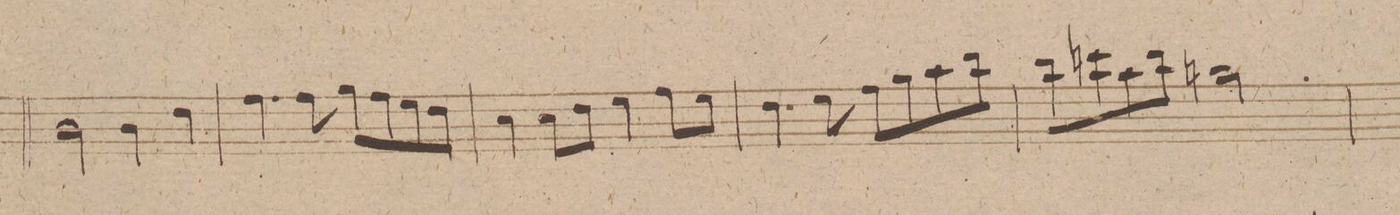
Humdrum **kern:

**kern	**dynam
*I"Flauto 2do	*
*clefG2	*
*k[f#c#g#d#]	*
*met(c)	*
*M4/4	*
2b\	.
4b\	.
4dd#\	.
=238	=238
4.ff#\	.
8ff#\	.
8gg#\L	.
8ff#\	.
8ee\	.
8dd#\J	.
=239	=239
4cc#\	.
8cc#\L	.
8dd#\J	.
4ee\	.
8ff#\L	.
8ee\J	.
=240	=240
4.dd#\	.
8ee\	.
8ff#\L	.
8gg#\	.
8aa\	.
8bb\J	.
=241	=241
8bb\L	.
8cccn\	.
8aa\	.
8bb\J	.
2ggn\	.
=242	=242
*-	*-
